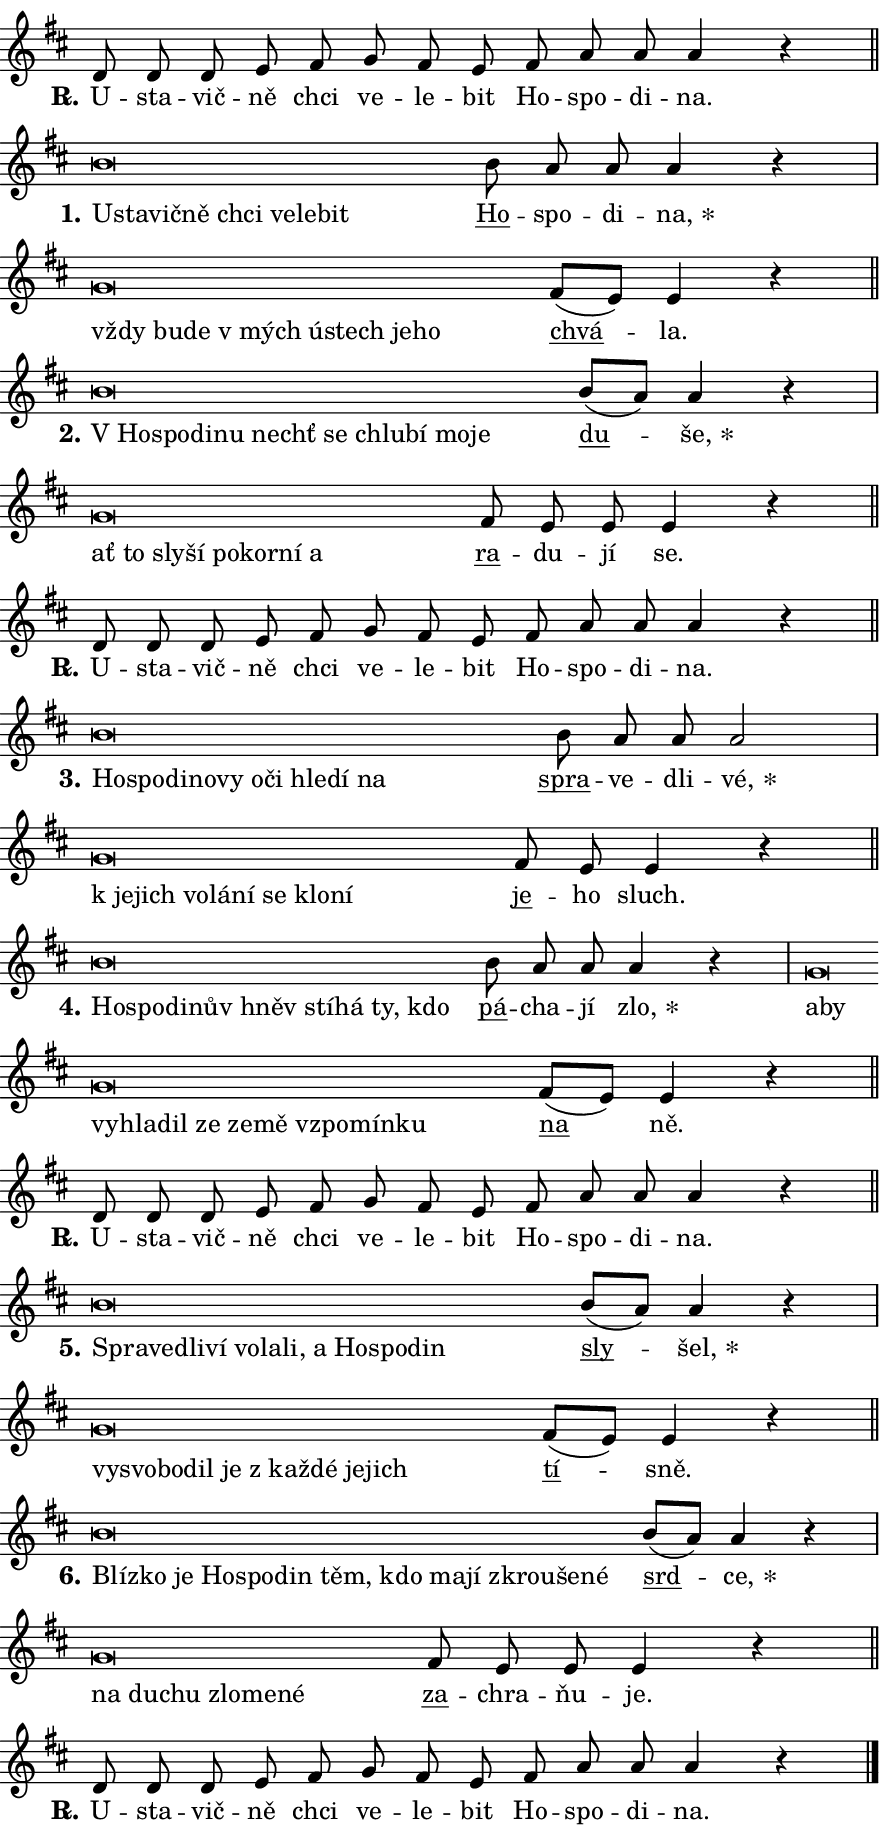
\version "2.24.0"
\header { tagline = "" }
\paper {
  indent = 0\cm
  top-margin = 0\cm
  right-margin = 0.13\cm % to fit lyric hyphens
  bottom-margin = 0\cm
  left-margin = 0\cm
  paper-width = 15\cm
  page-breaking = #ly:one-page-breaking
  system-system-spacing.basic-distance = #11
  score-system-spacing.basic-distance = #11
  ragged-last = ##f
}


%% Author: Thomas Morley
%% https://lists.gnu.org/archive/html/lilypond-user/2020-05/msg00002.html
#(define (line-position grob)
"Returns position of @var[grob} in current system:
   @code{'start}, if at first time-step
   @code{'end}, if at last time-step
   @code{'middle} otherwise
"
  (let* ((col (ly:item-get-column grob))
         (ln (ly:grob-object col 'left-neighbor))
         (rn (ly:grob-object col 'right-neighbor))
         (col-to-check-left (if (ly:grob? ln) ln col))
         (col-to-check-right (if (ly:grob? rn) rn col))
         (break-dir-left
           (and
             (ly:grob-property col-to-check-left 'non-musical #f)
             (ly:item-break-dir col-to-check-left)))
         (break-dir-right
           (and
             (ly:grob-property col-to-check-right 'non-musical #f)
             (ly:item-break-dir col-to-check-right))))
        (cond ((eqv? 1 break-dir-left) 'start)
              ((eqv? -1 break-dir-right) 'end)
              (else 'middle))))

#(define (tranparent-at-line-position vctor)
  (lambda (grob)
  "Relying on @code{line-position} select the relevant enry from @var{vctor}.
Used to determine transparency,"
    (case (line-position grob)
      ((end) (not (vector-ref vctor 0)))
      ((middle) (not (vector-ref vctor 1)))
      ((start) (not (vector-ref vctor 2))))))

noteHeadBreakVisibility =
#(define-music-function (break-visibility)(vector?)
"Makes @code{NoteHead}s transparent relying on @var{break-visibility}"
#{
  \override NoteHead.transparent =
    #(tranparent-at-line-position break-visibility)
#})

#(define delete-ledgers-for-transparent-note-heads
  (lambda (grob)
    "Reads whether a @code{NoteHead} is transparent.
If so this @code{NoteHead} is removed from @code{'note-heads} from
@var{grob}, which is supposed to be @code{LedgerLineSpanner}.
As a result ledgers are not printed for this @code{NoteHead}"
    (let* ((nhds-array (ly:grob-object grob 'note-heads))
           (nhds-list
             (if (ly:grob-array? nhds-array)
                 (ly:grob-array->list nhds-array)
                 '()))
           ;; Relies on the transparent-property being done before
           ;; Staff.LedgerLineSpanner.after-line-breaking is executed.
           ;; This is fragile ...
           (to-keep
             (remove
               (lambda (nhd)
                 (ly:grob-property nhd 'transparent #f))
               nhds-list)))
      ;; TODO find a better method to iterate over grob-arrays, similiar
      ;; to filter/remove etc for lists
      ;; For now rebuilt from scratch
      (set! (ly:grob-object grob 'note-heads)  '())
      (for-each
        (lambda (nhd)
          (ly:pointer-group-interface::add-grob grob 'note-heads nhd))
        to-keep))))

squashNotes = {
  \override NoteHead.X-extent = #'(-0.2 . 0.2)
  \override NoteHead.Y-extent = #'(-0.75 . 0)
  \override NoteHead.stencil =
    #(lambda (grob)
       (let ((pos (ly:grob-property grob 'staff-position)))
         (begin
           (if (< pos -7) (display "ERROR: Lower brevis then expected\n") (display ""))
           (if (<= pos -6) ly:text-interface::print ly:note-head::print))))
}
unSquashNotes = {
  \revert NoteHead.X-extent
  \revert NoteHead.Y-extent
  \revert NoteHead.stencil
}

hideNotes = \noteHeadBreakVisibility #begin-of-line-visible
unHideNotes = \noteHeadBreakVisibility #all-visible

% work-around for resetting accidentals
% https://lilypond.org/doc/v2.23/Documentation/notation/displaying-rhythms#unmetered-music
cadenzaMeasure = {
  \cadenzaOff
  \partial 1024 s1024
  \cadenzaOn
}

#(define-markup-command (accent layout props text) (markup?)
  "Underline accented syllable"
  (interpret-markup layout props
    #{\markup \override #'(offset . 4.3) \underline { #text }#}))

responsum = \markup \concat {
  "R" \hspace #-1.05 \path #0.1 #'((moveto 0 0.07) (lineto 0.9 0.8)) \hspace #0.05 "."
}

spaceSize = #0.6828661417322834 % exact space size for TeX Gyre Schola

\layout {
  \context {
    \Staff
    \remove "Time_signature_engraver"
    \override LedgerLineSpanner.after-line-breaking = #delete-ledgers-for-transparent-note-heads
  }
  \context {
    \Lyrics {
      \override LyricSpace.minimum-distance = \spaceSize
      \override LyricText.font-name = #"TeX Gyre Schola"
      \override LyricText.font-size = 1
      \override StanzaNumber.font-name = #"TeX Gyre Schola Bold"
      \override StanzaNumber.font-size = 1
    }
  }
  \context {
    \Score 
    \override NoteHead.text =
      #(lambda (grob) 
        (let ((pos (ly:grob-property grob 'staff-position)))
          #{\markup {
            \combine
              \halign #-0.55 \raise #(if (= pos -6) 0 0.5) \override #'(thickness . 2) \draw-line #'(3.2 . 0)
              \musicglyph "noteheads.sM1"
          }#}))
  }
}

% magnetic-lyrics.ily
%
%   written by
%     Jean Abou Samra <jean@abou-samra.fr>
%     Werner Lemberg <wl@gnu.org>
%
%   adapted by
%     Jiri Hon <jiri.hon@gmail.com>
%
% Version 2022-Apr-15

% https://www.mail-archive.com/lilypond-user@gnu.org/msg149350.html

#(define (Left_hyphen_pointer_engraver context)
   "Collect syllable-hyphen-syllable occurrences in lyrics and store
them in properties.  This engraver only looks to the left.  For
example, if the lyrics input is @code{foo -- bar}, it does the
following.

@itemize @bullet
@item
Set the @code{text} property of the @code{LyricHyphen} grob between
@q{foo} and @q{bar} to @code{foo}.

@item
Set the @code{left-hyphen} property of the @code{LyricText} grob with
text @q{foo} to the @code{LyricHyphen} grob between @q{foo} and
@q{bar}.
@end itemize

Use this auxiliary engraver in combination with the
@code{lyric-@/text::@/apply-@/magnetic-@/offset!} hook."
   (let ((hyphen #f)
         (text #f))
     (make-engraver
      (acknowledgers
       ((lyric-syllable-interface engraver grob source-engraver)
        (set! text grob)))
      (end-acknowledgers
       ((lyric-hyphen-interface engraver grob source-engraver)
        ;(when (not (grob::has-interface grob 'lyric-space-interface))
          (set! hyphen grob)));)
      ((stop-translation-timestep engraver)
       (when (and text hyphen)
         (ly:grob-set-object! text 'left-hyphen hyphen))
       (set! text #f)
       (set! hyphen #f)))))

#(define (lyric-text::apply-magnetic-offset! grob)
   "If the space between two syllables is less than the value in
property @code{LyricText@/.details@/.squash-threshold}, move the right
syllable to the left so that it gets concatenated with the left
syllable.

Use this function as a hook for
@code{LyricText@/.after-@/line-@/breaking} if the
@code{Left_@/hyphen_@/pointer_@/engraver} is active."
   (let ((hyphen (ly:grob-object grob 'left-hyphen #f)))
     (when hyphen
       (let ((left-text (ly:spanner-bound hyphen LEFT)))
         (when (grob::has-interface left-text 'lyric-syllable-interface)
           (let* ((common (ly:grob-common-refpoint grob left-text X))
                  (this-x-ext (ly:grob-extent grob common X))
                  (left-x-ext
                   (begin
                     ;; Trigger magnetism for left-text.
                     (ly:grob-property left-text 'after-line-breaking)
                     (ly:grob-extent left-text common X)))
                  ;; `delta` is the gap width between two syllables.
                  (delta (- (interval-start this-x-ext)
                            (interval-end left-x-ext)))
                  (details (ly:grob-property grob 'details))
                  (threshold (assoc-get 'squash-threshold details 0.2)))
             (when (< delta threshold)
               (let* (;; We have to manipulate the input text so that
                      ;; ligatures crossing syllable boundaries are not
                      ;; disabled.  For languages based on the Latin
                      ;; script this is essentially a beautification.
                      ;; However, for non-Western scripts it can be a
                      ;; necessity.
                      (lt (ly:grob-property left-text 'text))
                      (rt (ly:grob-property grob 'text))
                      (is-space (grob::has-interface hyphen 'lyric-space-interface))
                      (space (if is-space " " ""))
                      (extra-delta (if is-space spaceSize 0))
                      ;; Append new syllable.
                      (ltrt-space (if (and (string? lt) (string? rt))
                                (string-append lt space rt)
                                (make-concat-markup (list lt space rt))))
                      ;; Right-align `ltrt` to the right side.
                      (ltrt-space-markup (grob-interpret-markup
                               grob
                               (make-translate-markup
                                (cons (interval-length this-x-ext) 0)
                                (make-right-align-markup ltrt-space)))))
                 (begin
                   ;; Don't print `left-text`.
                   (ly:grob-set-property! left-text 'stencil #f)
                   ;; Set text and stencil (which holds all collected
                   ;; syllables so far) and shift it to the left.
                   (ly:grob-set-property! grob 'text ltrt-space)
                   (ly:grob-set-property! grob 'stencil ltrt-space-markup)
                   (ly:grob-translate-axis! grob (- (- delta extra-delta)) X))))))))))


#(define (lyric-hyphen::displace-bounds-first grob)
   ;; Make very sure this callback isn't triggered too early.
   (let ((left (ly:spanner-bound grob LEFT))
         (right (ly:spanner-bound grob RIGHT)))
     (ly:grob-property left 'after-line-breaking)
     (ly:grob-property right 'after-line-breaking)
     (ly:lyric-hyphen::print grob)))

squashThreshold = #0.4

\layout {
  \context {
    \Lyrics
    \consists #Left_hyphen_pointer_engraver
    \override LyricText.after-line-breaking =
      #lyric-text::apply-magnetic-offset!
    \override LyricHyphen.stencil = #lyric-hyphen::displace-bounds-first
    \override LyricText.details.squash-threshold = \squashThreshold
    \override LyricHyphen.minimum-distance = 0
    \override LyricHyphen.minimum-length = \squashThreshold
  }
}

squashText = \override LyricText.details.squash-threshold = 9999
unSquashText = \override LyricText.details.squash-threshold = \squashThreshold

leftText = \override LyricText.self-alignment-X = #LEFT
unLeftText = \revert LyricText.self-alignment-X

starOffset = #(lambda (grob) 
                (let ((x_offset (ly:self-alignment-interface::aligned-on-x-parent grob)))
                  (if (= x_offset 0) 0 (+ x_offset 1.2))))

star = #(define-music-function (syllable)(string?)
"Append star separator at the end of a syllable"
#{
  \once \override LyricText.X-offset = #starOffset
  \lyricmode { \markup {
    #syllable
    \override #'((font-name . "TeX Gyre Schola Bold")) \hspace #0.2 \lower #0.65 \larger "*"
  } }
#})

starAccent = #(define-music-function (syllable)(string?)
"Append star separator at the end of a syllable and make accent"
#{
  \once \override LyricText.X-offset = #starOffset
  \lyricmode { \markup {
    \accent #syllable
    \override #'((font-name . "TeX Gyre Schola Bold")) \hspace #0.2 \lower #0.65 \larger "*"
  } }
#})

breath = #(define-music-function (syllable)(string?)
"Append breathing indicator at the end of a syllable"
#{
  \lyricmode { \markup { #syllable "+" } }
#})

optionalBreath = #(define-music-function (syllable)(string?)
"Append optional breathing indicator at the end of a syllable"
#{
  \lyricmode { \markup { #syllable "(+)" } }
#})


\score {
    <<
        \new Voice = "melody" { \cadenzaOn \key d \major \relative { d'8 d d e fis \bar "" g fis e \bar "" fis a a a4 r \cadenzaMeasure \bar "||" \break } }
        \new Lyrics \lyricsto "melody" { \lyricmode { \set stanza = \responsum
U -- sta -- vič -- ně chci ve -- le -- bit Ho -- spo -- di -- na. } }
    >>
    \layout {}
}

\score {
    <<
        \new Voice = "melody" { \cadenzaOn \key d \major \relative { \squashNotes b'\breve*1/16 \hideNotes \breve*1/16 \bar "" \breve*1/16 \bar "" \breve*1/16 \bar "" \breve*1/16 \bar "" \breve*1/16 \bar "" \breve*1/16 \breve*1/16 \bar "" \unHideNotes \unSquashNotes \bar "" b8 a a a4 r \cadenzaMeasure \bar "|" \squashNotes g\breve*1/16 \hideNotes \breve*1/16 \bar "" \breve*1/16 \bar "" \breve*1/16 \bar "" \breve*1/16 \bar "" \breve*1/16 \bar "" \breve*1/16 \breve*1/16 \bar "" \unHideNotes \unSquashNotes \bar "" fis8[( e)] e4 r \cadenzaMeasure \bar "||" \break } }
        \new Lyrics \lyricsto "melody" { \lyricmode { \set stanza = "1."
\leftText U -- \squashText sta -- vič -- ně chci ve -- le -- bit \unLeftText \unSquashText \markup \accent Ho -- spo -- di -- \star na, \leftText vždy \squashText bu -- de "v mých" ú -- stech je -- ho \unLeftText \unSquashText \markup \accent chvá -- la. } }
    >>
    \layout {}
}

\score {
    <<
        \new Voice = "melody" { \cadenzaOn \key d \major \relative { \squashNotes b'\breve*1/16 \hideNotes \breve*1/16 \bar "" \breve*1/16 \bar "" \breve*1/16 \bar "" \breve*1/16 \bar "" \breve*1/16 \bar "" \breve*1/16 \bar "" \breve*1/16 \bar "" \breve*1/16 \breve*1/16 \bar "" \unHideNotes \unSquashNotes \bar "" b8[( a)] a4 r \cadenzaMeasure \bar "|" \squashNotes g\breve*1/16 \hideNotes \breve*1/16 \bar "" \breve*1/16 \bar "" \breve*1/16 \bar "" \breve*1/16 \bar "" \breve*1/16 \bar "" \breve*1/16 \breve*1/16 \bar "" \unHideNotes \unSquashNotes \bar "" fis8 e e e4 r \cadenzaMeasure \bar "||" \break } }
        \new Lyrics \lyricsto "melody" { \lyricmode { \set stanza = "2."
\leftText "V Ho" -- \squashText spo -- di -- nu nechť se chlu -- bí mo -- je \unLeftText \unSquashText \markup \accent du -- \star še, \leftText ať \squashText to sly -- ší po -- kor -- ní a \unLeftText \unSquashText \markup \accent ra -- du -- jí se. } }
    >>
    \layout {}
}

\score {
    <<
        \new Voice = "melody" { \cadenzaOn \key d \major \relative { d'8 d d e fis \bar "" g fis e \bar "" fis a a a4 r \cadenzaMeasure \bar "||" \break } }
        \new Lyrics \lyricsto "melody" { \lyricmode { \set stanza = \responsum
U -- sta -- vič -- ně chci ve -- le -- bit Ho -- spo -- di -- na. } }
    >>
    \layout {}
}

\score {
    <<
        \new Voice = "melody" { \cadenzaOn \key d \major \relative { \squashNotes b'\breve*1/16 \hideNotes \breve*1/16 \bar "" \breve*1/16 \bar "" \breve*1/16 \bar "" \breve*1/16 \bar "" \breve*1/16 \bar "" \breve*1/16 \bar "" \breve*1/16 \bar "" \breve*1/16 \breve*1/16 \bar "" \unHideNotes \unSquashNotes \bar "" b8 a a a2 \cadenzaMeasure \bar "|" \squashNotes g\breve*1/16 \hideNotes \breve*1/16 \bar "" \breve*1/16 \bar "" \breve*1/16 \bar "" \breve*1/16 \bar "" \breve*1/16 \bar "" \breve*1/16 \breve*1/16 \bar "" \unHideNotes \unSquashNotes \bar "" fis8 e e4 r \cadenzaMeasure \bar "||" \break } }
        \new Lyrics \lyricsto "melody" { \lyricmode { \set stanza = "3."
\leftText Ho -- \squashText spo -- di -- no -- vy o -- či hle -- dí na \unLeftText \unSquashText \markup \accent spra -- ve -- dli -- \star vé, \leftText "k je" -- \squashText jich vo -- lá -- ní se klo -- ní \unLeftText \unSquashText \markup \accent je -- ho sluch. } }
    >>
    \layout {}
}

\score {
    <<
        \new Voice = "melody" { \cadenzaOn \key d \major \relative { \squashNotes b'\breve*1/16 \hideNotes \breve*1/16 \bar "" \breve*1/16 \bar "" \breve*1/16 \bar "" \breve*1/16 \bar "" \breve*1/16 \bar "" \breve*1/16 \bar "" \breve*1/16 \breve*1/16 \bar "" \unHideNotes \unSquashNotes \bar "" b8 a a a4 r \cadenzaMeasure \bar "|" \squashNotes g\breve*1/16 \hideNotes \breve*1/16 \bar "" \breve*1/16 \bar "" \breve*1/16 \bar "" \breve*1/16 \bar "" \breve*1/16 \bar "" \breve*1/16 \bar "" \breve*1/16 \bar "" \breve*1/16 \bar "" \breve*1/16 \breve*1/16 \bar "" \unHideNotes \unSquashNotes \bar "" fis8[( e)] e4 r \cadenzaMeasure \bar "||" \break } }
        \new Lyrics \lyricsto "melody" { \lyricmode { \set stanza = "4."
\leftText Ho -- \squashText spo -- di -- nův hněv stí -- há ty, kdo \unLeftText \unSquashText \markup \accent pá -- cha -- jí \star zlo, \leftText a -- \squashText by vy -- hla -- dil ze ze -- mě vzpo -- mín -- ku \unLeftText \unSquashText \markup \accent na ně. } }
    >>
    \layout {}
}

\score {
    <<
        \new Voice = "melody" { \cadenzaOn \key d \major \relative { d'8 d d e fis \bar "" g fis e \bar "" fis a a a4 r \cadenzaMeasure \bar "||" \break } }
        \new Lyrics \lyricsto "melody" { \lyricmode { \set stanza = \responsum
U -- sta -- vič -- ně chci ve -- le -- bit Ho -- spo -- di -- na. } }
    >>
    \layout {}
}

\score {
    <<
        \new Voice = "melody" { \cadenzaOn \key d \major \relative { \squashNotes b'\breve*1/16 \hideNotes \breve*1/16 \bar "" \breve*1/16 \bar "" \breve*1/16 \bar "" \breve*1/16 \bar "" \breve*1/16 \bar "" \breve*1/16 \bar "" \breve*1/16 \bar "" \breve*1/16 \bar "" \breve*1/16 \breve*1/16 \bar "" \unHideNotes \unSquashNotes \bar "" b8[( a)] a4 r \cadenzaMeasure \bar "|" \squashNotes g\breve*1/16 \hideNotes \breve*1/16 \bar "" \breve*1/16 \bar "" \breve*1/16 \bar "" \breve*1/16 \bar "" \breve*1/16 \bar "" \breve*1/16 \bar "" \breve*1/16 \breve*1/16 \bar "" \unHideNotes \unSquashNotes \bar "" fis8[( e)] e4 r \cadenzaMeasure \bar "||" \break } }
        \new Lyrics \lyricsto "melody" { \lyricmode { \set stanza = "5."
\leftText Spra -- \squashText ve -- dli -- ví vo -- la -- li, a Ho -- spo -- din \unLeftText \unSquashText \markup \accent sly -- \star šel, \leftText vy -- \squashText svo -- bo -- dil je "z kaž" -- dé je -- jich \unLeftText \unSquashText \markup \accent tí -- sně. } }
    >>
    \layout {}
}

\score {
    <<
        \new Voice = "melody" { \cadenzaOn \key d \major \relative { \squashNotes b'\breve*1/16 \hideNotes \breve*1/16 \bar "" \breve*1/16 \bar "" \breve*1/16 \bar "" \breve*1/16 \bar "" \breve*1/16 \bar "" \breve*1/16 \bar "" \breve*1/16 \bar "" \breve*1/16 \bar "" \breve*1/16 \bar "" \breve*1/16 \bar "" \breve*1/16 \breve*1/16 \bar "" \unHideNotes \unSquashNotes \bar "" b8[( a)] a4 r \cadenzaMeasure \bar "|" \squashNotes g\breve*1/16 \hideNotes \breve*1/16 \bar "" \breve*1/16 \bar "" \breve*1/16 \bar "" \breve*1/16 \breve*1/16 \bar "" \unHideNotes \unSquashNotes \bar "" fis8 e e e4 r \cadenzaMeasure \bar "||" \break } }
        \new Lyrics \lyricsto "melody" { \lyricmode { \set stanza = "6."
\leftText Blíz -- \squashText ko je Ho -- spo -- din těm, kdo ma -- jí zkrou -- še -- né \unLeftText \unSquashText \markup \accent srd -- \star ce, \leftText na \squashText du -- chu zlo -- me -- né \unLeftText \unSquashText \markup \accent za -- chra -- ňu -- je. } }
    >>
    \layout {}
}

\score {
    <<
        \new Voice = "melody" { \cadenzaOn \key d \major \relative { d'8 d d e fis \bar "" g fis e \bar "" fis a a a4 r \cadenzaMeasure \bar "||" \break } \bar "|." }
        \new Lyrics \lyricsto "melody" { \lyricmode { \set stanza = \responsum
U -- sta -- vič -- ně chci ve -- le -- bit Ho -- spo -- di -- na. } }
    >>
    \layout {}
}
